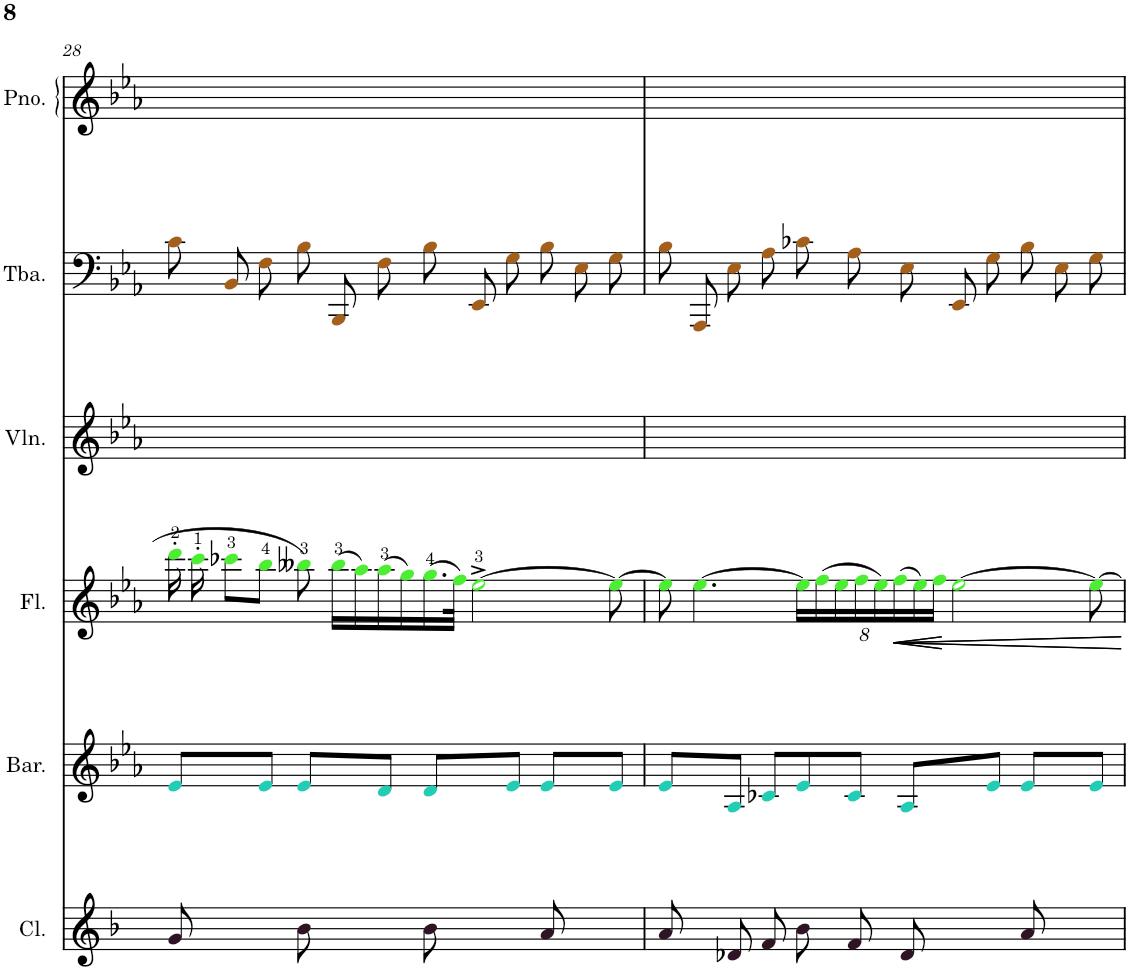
**kern	**kern	**kern	**dynam	**kern	**kern	**kern
*part6	*part5	*part4	*part4	*part3	*part2	*part1
*staff6	*staff5	*staff4	*staff4	*staff3	*staff2	*staff1
*I"Clarinet	*I"Baritone	*I"Flute	*	*I"Violin	*I"Tuba	*I"Piano
*I'Cl.	*I'Bar.	*I'Fl.	*	*I'Vln.	*I'Tba.	*I'Pno.
!!LO:PB:g=z
*clefG2	*clefG2	*clefG2	*	*clefG2	*clefF4	*clefG2
*Trd1c2	*	*	*	*	*	*
*k[b-]	*k[b-e-a-]	*k[b-e-a-]	*	*k[b-e-a-]	*k[b-e-a-]	*k[b-e-a-]
*M12/8	*M12/8	*M12/8	*	*M12/8	*M12/8	*M12/8
=28	=28	=28	=28	=28	=28	=28
8gi/	8e-j/L	16ddd'Z\	.	8ryy	8cV\L	8ryy
.	.	16ccc'Z\	.	.	.	.
4ryy	8ryy	8ccc-XZ\L	.	1ryy	8BB-V\	1ryy
.	8e-j/J	8bb-Z\J	.	.	8FV\J	.
8b-i\	8e-j/L	8bb--XZ\	.	.	8B-V\L	.
4ryy	8ryy	(16bb--Z\LL	.	.	8BBB-V\	.
.	.	16aa-Z\)	.	.	.	.
.	8dj/J	(16aa-Z\	.	.	8FV\J	.
.	.	16ggZ\)	.	.	.	.
8b-i\	8dj/L	(16.ggZ\	.	.	8B-V\L	.
.	.	32ffZ\JJk)	.	.	.	.
4ryy	8ryy	[2ee-^Z\	.	.	8EE-V\	.
.	8e-j/J	.	.	.	8GV\J	.
8ai/	8e-j/L	.	.	4.ryy	8B-V\L	4.ryy
4ryy	8ryy	.	.	.	8E-V\	.
.	8e-j/J	8ee-Z\_	.	.	8GV\J	.
=29	=29	=29	=29	=29	=29	=29
8ai/	8e-j/L	8ee-Z\]	.	1.ryy	8B-V\L	1.ryy
8ryy	8ryy	[4.ee-Z\	.	.	8AAA-V\	.
8d-Xi/	8A-j/J	.	.	.	8E-V\J	.
8fi/L	8c-Xj/L	.	.	.	8A-V\L	.
*	*	*Xbrackettup	*	*	*	*
8b-i/	8e-j/	64%3ee-Z\LL]	.	.	8c-XV\	.
.	.	(64%3ffZ\	.	.	.	.
.	.	64%3ee-Z\	.	.	.	.
8fi/J	8c-j/J	.	.	.	8A-V\J	.
.	.	64%3ffZ\	.	.	.	.
.	.	64%3ee-Z\)	.	.	.	.
.	.	(64%3ffZ\	.	.	.	.
8d-i/	8A-j/L	.	.	.	8E-V\L	.
.	.	64%3ee-Z\)	.	.	.	.
!	!	!	!LO:HP:b	!	!	!
!	!	!	!LO:HP:n=1:b	!	!	!
.	.	64%3ffZ\JJ	< <	.	.	.
4ryy	8ryy	[2ee-Z\	[	.	8EE-V\	.
.	8e-j/J	.	.	.	8GV\J	.
8ai/	8e-j/L	.	.	.	8B-V\L	.
4ryy	8ryy	.	.	.	8E-V\	.
.	8e-j/J	8ee-Z\_	[	.	8GV\J	.
=	=	=	=	=	=	=
*-	*-	*-	*-	*-	*-	*-
